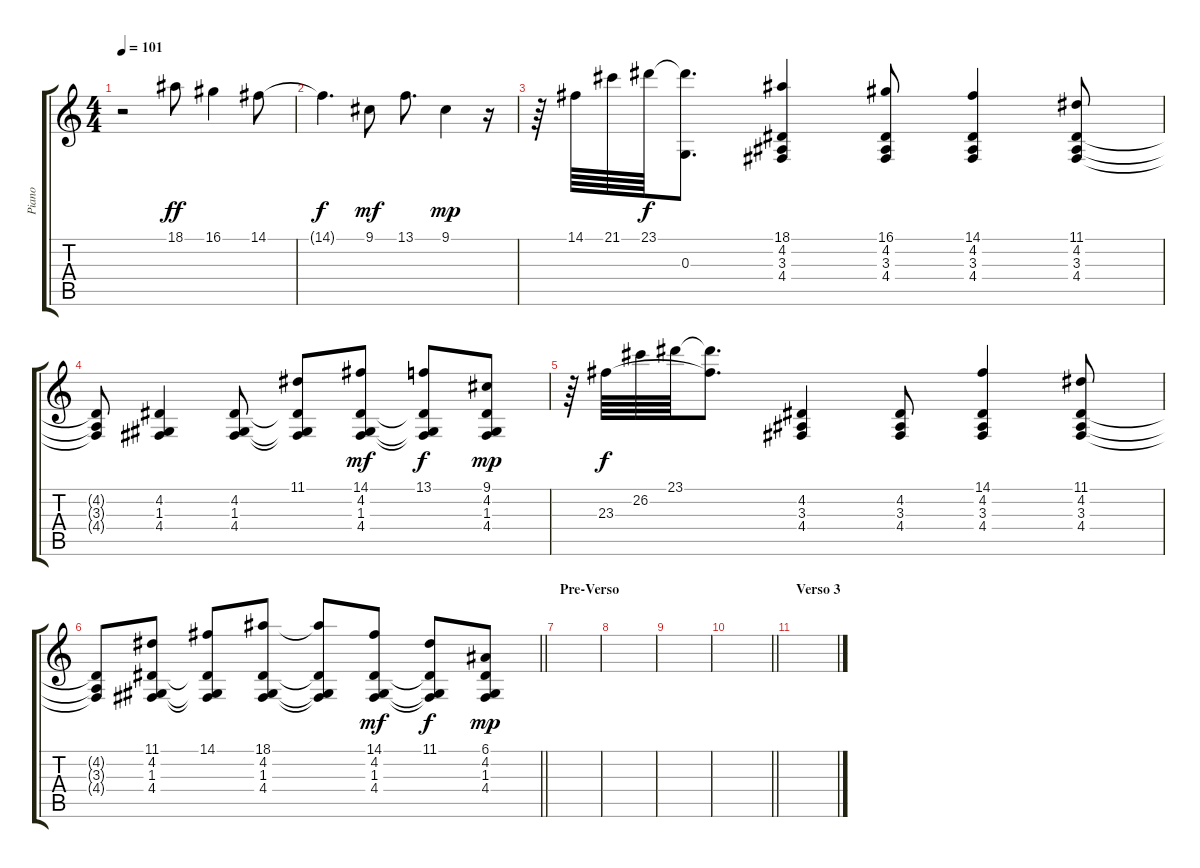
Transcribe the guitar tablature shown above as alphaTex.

\track ("Piano" "Piano") {instrument electricgrandpiano}
\staff {score tabs}
\tuning (E4 B3 G3 D3 A2 E2) {hide}
\ts (4 4)
\tempo 101
\clef g2
\ks c
r.2{dy mp} 18.1.8{dy ff} 16.1.4 14.1.8 |
14.1{t}.4{d dy f} 9.1.8{dy mf} 13.1.8{d} 9.1.4{dy mp} r.16 |
r.64 14.1.64 21.1.64 23.1.64{dy f} (23.1{t} 0.3).8{d} (18.1 4.2 3.3 4.4).4 (16.1 4.2 3.3 4.4).8 (14.1 4.2 3.3 4.4).4 (11.1 4.2 3.3 4.4).8 |
(4.2{t} 3.3{t} 4.4{t}).8 (4.2 1.3 4.4).4 (4.2 1.3 4.4).8 (11.1 4.2{t} 1.3{t} 4.4{t}).8 (14.1 4.2 1.3 4.4).8{dy mf} (13.1 4.2{t} 1.3{t} 4.4{t}).8{dy f} (9.1 4.2 1.3 4.4).8{dy mp} |
r.64 23.3.64{dy f} 26.2.64 23.1.64 (23.1{t} 23.3{t}).8{d} (4.2 3.3 4.4).4 (4.2 3.3 4.4).8 (14.1 4.2 3.3 4.4).4 (11.1 4.2 3.3 4.4).8 |
\barLineRight lightlight
(4.2{t} 3.3{t} 4.4{t}).8 (11.1 4.2 1.3 4.4).8 (14.1 4.2{t} 1.3{t} 4.4{t}).8 (18.1 4.2 1.3 4.4).8 (18.1{t} 4.2{t} 1.3{t} 4.4{t}).8 (14.1 4.2 1.3 4.4).8{dy mf} (11.1 4.2{t} 1.3{t} 4.4{t}).8{dy f} (6.1 4.2 1.3 4.4).8{dy mp} |
\section ("" "Pre-Verso")
|
|
|
\barLineRight lightlight
|
\section ("" "Verso 3")
